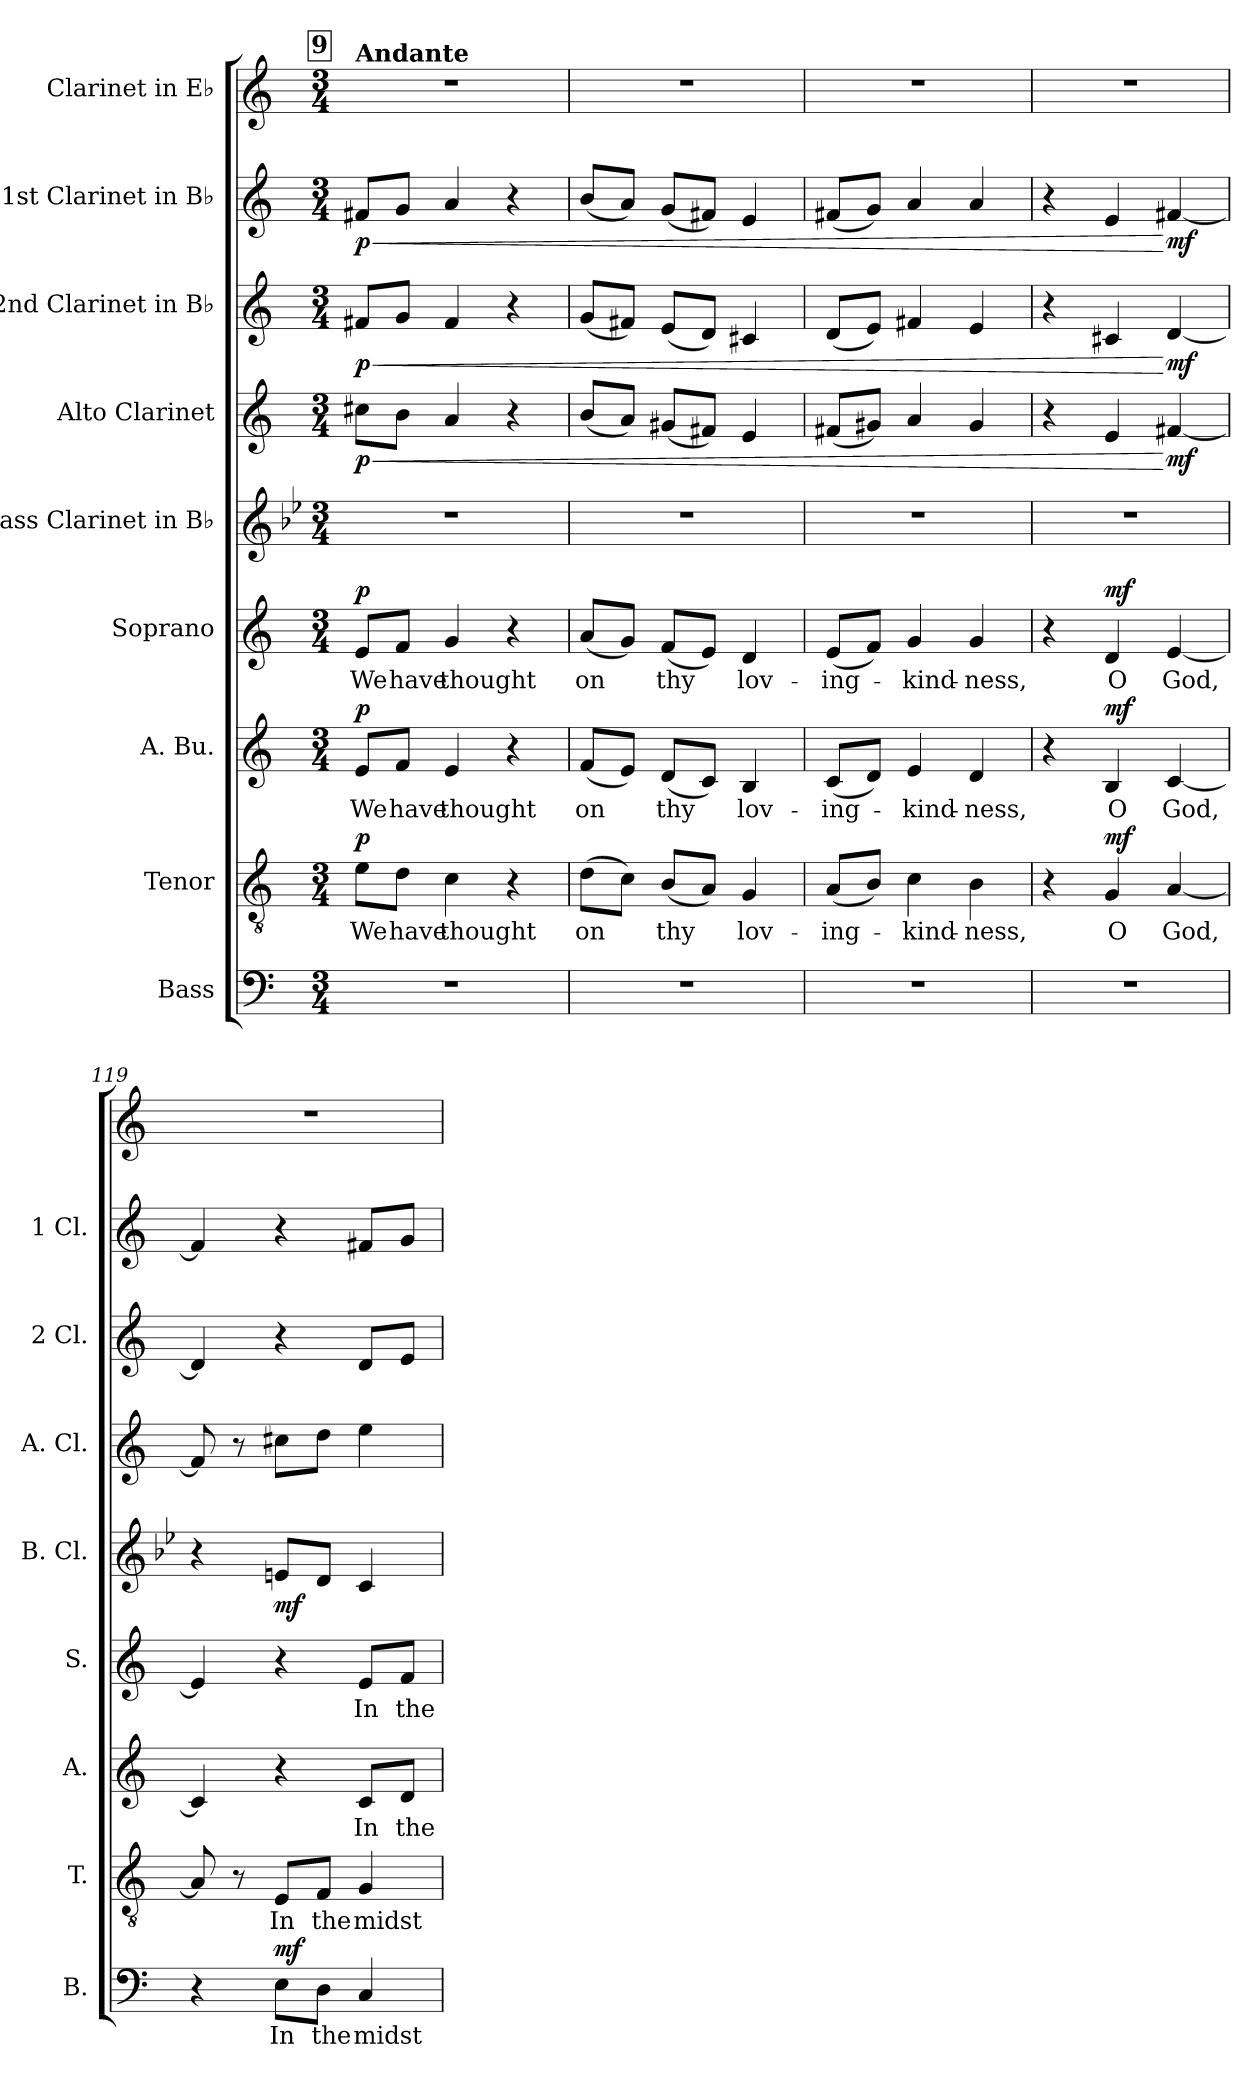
**kern	**text	**dynam	**kern	**text	**dynam	**kern	**text	**dynam	**kern	**text	**dynam	**kern	**dynam	**kern	**dynam	**kern	**dynam	**kern	**dynam	**kern
*part9	*part9	*part9	*part8	*part8	*part8	*part7	*part7	*part7	*part6	*part6	*part6	*part5	*part5	*part4	*part4	*part3	*part3	*part2	*part2	*part1
*staff9	*staff9	*staff9	*staff8	*staff8	*staff8	*staff7	*staff7	*staff7	*staff6	*staff6	*staff6	*staff5	*staff5	*staff4	*staff4	*staff3	*staff3	*staff2	*staff2	*staff1
*I"Bass	*	*	*I"Tenor	*	*	*I"A. Bu.	*	*	*I"Soprano	*	*	*I"Bass Clarinet in B♭	*	*I"Alto Clarinet	*	*I"2nd Clarinet in B♭	*	*I"1st Clarinet in B♭	*	*I"Clarinet in E♭
*I'B.	*	*	*I'T.	*	*	*I'A.	*	*	*I'S.	*	*	*I'B. Cl.	*	*I'A. Cl.	*	*I'2 Cl.	*	*I'1 Cl.	*	*
*clefF4	*	*	*clefGv2	*	*	*clefG2	*	*	*clefG2	*	*	*clefG2	*	*clefG2	*	*clefG2	*	*clefG2	*	*clefG2
*	*	*	*	*	*	*	*	*	*	*	*	*ITrd8c14	*	*ITrd5c9	*	*ITrd1c2	*	*ITrd1c2	*	*ITrd-2c-3
*k[]	*	*	*k[]	*	*	*k[]	*	*	*k[]	*	*	*k[b-e-]	*	*k[b-e-a-]	*	*k[b-e-]	*	*k[b-e-]	*	*k[b-e-a-]
*M3/4	*	*	*M3/4	*	*	*M3/4	*	*	*M3/4	*	*	*M3/4	*	*M3/4	*	*M3/4	*	*M3/4	*	*M3/4
!!LO:REH:place=s1:a:B:fs=14:t=9
=115	=115	=115	=115	=115	=115	=115	=115	=115	=115	=115	=115	=115	=115	=115	=115	=115	=115	=115	=115	=115
!	!	!	!	!	!	!	!	!	!	!	!	!	!	!	!	!	!	!	!	!LO:TX:a:B:t=Andante
!	!	!	!	!LO:LY:b	!LO:DY:b	!	!LO:LY:b	!LO:DY:b	!	!LO:LY:b	!LO:DY:b	!	!	!	!LO:HP:b	!	!LO:HP:b	!	!LO:HP:b	!
!	!	!	!	!	!	!	!	!	!	!	!	!	!	!	!LO:DY:n=1:b	!	!LO:DY:n=1:b	!	!LO:DY:n=1:b	!
2.r	.	.	8e\L	We	p	8e/L	We	p	8e/L	We	p	2.r	.	8en\L	< p	8en/L	< p	8en/L	< p	2.r
!	!	!	!	!LO:LY:b	!	!	!LO:LY:b	!	!	!LO:LY:b	!	!	!	!	!	!	!	!	!	!
.	.	.	8d\J	have	.	8f/J	have	.	8f/J	have	.	.	.	8d\J	.	8f/J	.	8f/J	.	.
!	!	!	!	!LO:LY:b	!	!	!LO:LY:b	!	!	!LO:LY:b	!	!	!	!	!	!	!	!	!	!
.	.	.	4c\	thought	.	4e/	thought	.	4g/	thought	.	.	.	4c/	.	4e/	.	4g/	.	.
.	.	.	4r	.	.	4r	.	.	4r	.	.	.	.	4r	.	4r	.	4r	.	.
=116	=116	=116	=116	=116	=116	=116	=116	=116	=116	=116	=116	=116	=116	=116	=116	=116	=116	=116	=116	=116
!	!	!	!	!LO:LY:b	!	!	!LO:LY:b	!	!	!LO:LY:b	!	!	!	!	!	!	!	!	!	!
2.r	.	.	(8d\L	on	.	(8f/L	on	.	(8a/L	on	.	2.r	.	(8d/L	.	(8f/L	.	(8a/L	.	2.r
.	.	.	8c\J)	.	.	8e/J)	.	.	8g/J)	.	.	.	.	8c/J)	.	8en/J)	.	8g/J)	.	.
!	!	!	!	!LO:LY:b	!	!	!LO:LY:b	!	!	!LO:LY:b	!	!	!	!	!	!	!	!	!	!
.	.	.	(8B/L	thy	.	(8d/L	thy	.	(8f/L	thy	.	.	.	(8Bn/L	.	(8d/L	.	(8f/L	.	.
.	.	.	8A/J)	.	.	8c/J)	.	.	8e/J)	.	.	.	.	8An/J)	.	8c/J)	.	8en/J)	.	.
!	!	!	!	!LO:LY:b	!	!	!LO:LY:b	!	!	!LO:LY:b	!	!	!	!	!	!	!	!	!	!
.	.	.	4G/	lov-	.	4B/	lov-	.	4d/	lov-	.	.	.	4G/	.	4Bn/	.	4d/	.	.
!!LO:PB:g=z
=117	=117	=117	=117	=117	=117	=117	=117	=117	=117	=117	=117	=117	=117	=117	=117	=117	=117	=117	=117	=117
!	!	!	!	!LO:LY:b	!	!	!LO:LY:b	!	!	!LO:LY:b	!	!	!	!	!	!	!	!	!	!
2.r	.	.	(8A/L	-ing-	.	(8c/L	-ing-	.	(8e/L	-ing-	.	2.r	.	(8An/L	.	(8c/L	.	(8en/L	.	2.r
.	.	.	8B/J)	.	.	8d/J)	.	.	8f/J)	.	.	.	.	8Bn/J)	.	8d/J)	.	8f/J)	.	.
!	!	!	!	!LO:LY:b	!	!	!LO:LY:b	!	!	!LO:LY:b	!	!	!	!	!	!	!	!	!	!
.	.	.	4c\	-kind-	.	4e/	-kind-	.	4g/	-kind-	.	.	.	4c/	.	4en/	.	4g/	.	.
!	!	!	!	!LO:LY:b	!	!	!LO:LY:b	!	!	!LO:LY:b	!	!	!	!	!	!	!	!	!	!
.	.	.	4B\	-ness,	.	4d/	-ness,	.	4g/	-ness,	.	.	.	4B/	.	4d/	.	4g/	.	.
=118	=118	=118	=118	=118	=118	=118	=118	=118	=118	=118	=118	=118	=118	=118	=118	=118	=118	=118	=118	=118
2.r	.	.	4r	.	.	4r	.	.	4r	.	.	2.r	.	4r	.	4r	.	4r	.	2.r
!	!	!	!	!LO:LY:b	!LO:DY:b	!	!LO:LY:b	!LO:DY:b	!	!LO:LY:b	!LO:DY:b	!	!	!	!	!	!	!	!	!
.	.	.	4G/	O	mf	4B/	O	mf	4d/	O	mf	.	.	4G/	.	4Bn/	.	4d/	.	.
!	!	!	!	!LO:LY:b	!	!	!LO:LY:b	!	!	!LO:LY:b	!	!	!	!	!LO:DY:n=1:b	!	!LO:DY:n=1:b	!	!LO:DY:n=1:b	!
.	.	.	[4A/	God,	.	[4c/	God,	.	[4e/	God,	.	.	.	[4An/	[ mf	[4c/	[ mf	[4en/	[ mf	.
=119	=119	=119	=119	=119	=119	=119	=119	=119	=119	=119	=119	=119	=119	=119	=119	=119	=119	=119	=119	=119
4r	.	.	8A/]	.	.	4c/]	.	.	4e/]	.	.	4r	.	8A/]	.	4c/]	.	4e/]	.	2.r
.	.	.	8r	.	.	.	.	.	.	.	.	.	.	8r	.	.	.	.	.	.
!	!LO:LY:b	!LO:DY:b	!	!LO:LY:b	!	!	!	!	!	!	!	!	!LO:DY:b	!	!	!	!	!	!	!
8E\L	In	mf	8E/L	In	.	4r	.	.	4r	.	.	8En/L	mf	8en\L	.	4r	.	4r	.	.
!	!LO:LY:b	!	!	!LO:LY:b	!	!	!	!	!	!	!	!	!	!	!	!	!	!	!	!
8D\J	the	.	8F/J	the	.	.	.	.	.	.	.	8D/J	.	8f\J	.	.	.	.	.	.
!	!LO:LY:b	!	!	!LO:LY:b	!	!	!LO:LY:b	!	!	!LO:LY:b	!	!	!	!	!	!	!	!	!	!
4C/	midst	.	4G/	midst	.	8c/L	In	.	8e/L	In	.	4C/	.	4g\	.	8c/L	.	8en/L	.	.
!	!	!	!	!	!	!	!LO:LY:b	!	!	!LO:LY:b	!	!	!	!	!	!	!	!	!	!
.	.	.	.	.	.	8d/J	the	.	8f/J	the	.	.	.	.	.	8d/J	.	8f/J	.	.
=	=	=	=	=	=	=	=	=	=	=	=	=	=	=	=	=	=	=	=	=
*-	*-	*-	*-	*-	*-	*-	*-	*-	*-	*-	*-	*-	*-	*-	*-	*-	*-	*-	*-	*-
